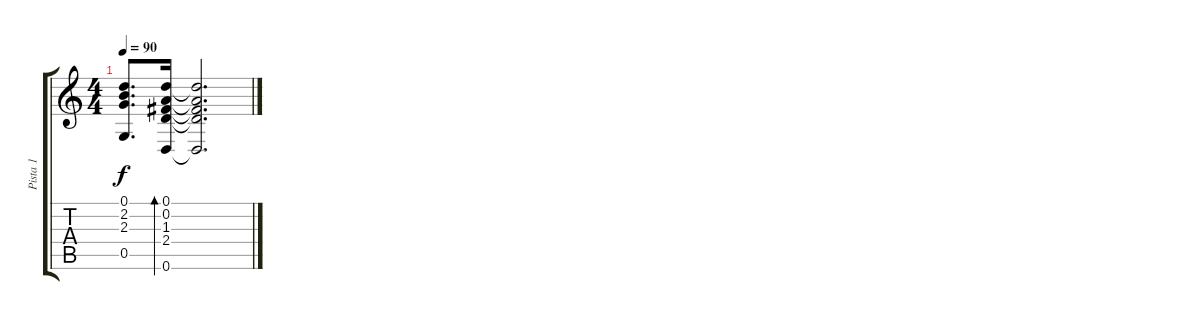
\track ("Pista 1" "Pista 1") {instrument acousticguitarsteel}
\staff {score tabs}
\tuning (D4 A3 F3 C3 G2 D2) {hide}
\ts (4 4)
\tempo 90
\clef g2
\ks c
(0.1{t} 2.2{t} 2.3{t} 0.5{t}).8{d dy f} (0.1 0.2 1.3 2.4 0.6).16{bd 240} (0.1{t} 0.2{t} 1.3{t} 2.4{t} 0.6{t}).2{d}
